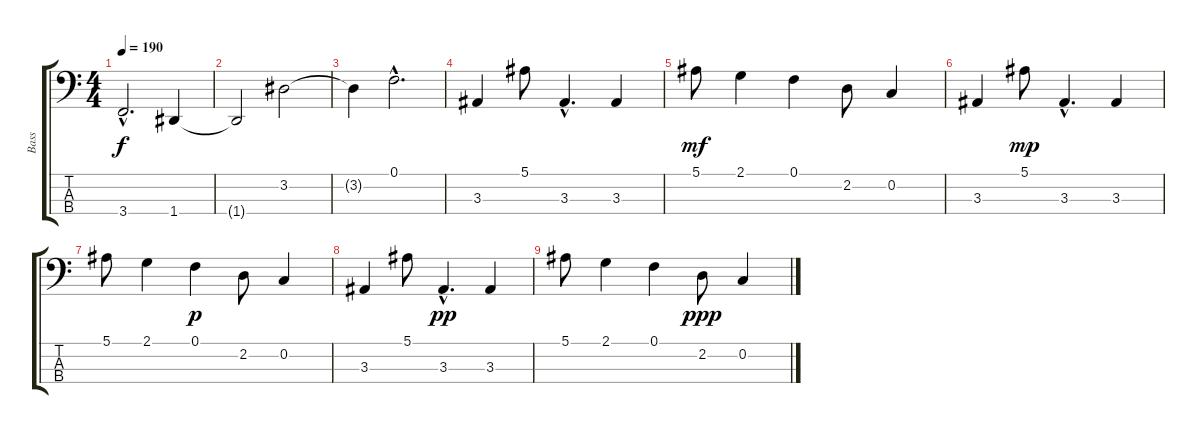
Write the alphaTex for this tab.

\track ("Bass" "Bass") {instrument electricbasspick}
\staff {score tabs}
\tuning (F2 C2 G1 D1) {hide}
\ts (4 4)
\tempo 190
\clef f4
\ks c
3.4{hac}.2{d dy f} 1.4.4 |
1.4{t}.2 3.2.2 |
3.2{t}.4 0.1{hac}.2{d} |
3.3.4 5.1.8 3.3{hac}.4{d} 3.3.4 |
5.1.8{dy mf} 2.1.4 0.1.4 2.2.8 0.2.4 |
3.3.4 5.1.8{dy mp} 3.3{hac}.4{d} 3.3.4 |
5.1.8 2.1.4 0.1.4{dy p} 2.2.8 0.2.4 |
3.3.4 5.1.8 3.3{hac}.4{d dy pp} 3.3.4 |
5.1.8 2.1.4 0.1.4 2.2.8{dy ppp} 0.2.4
